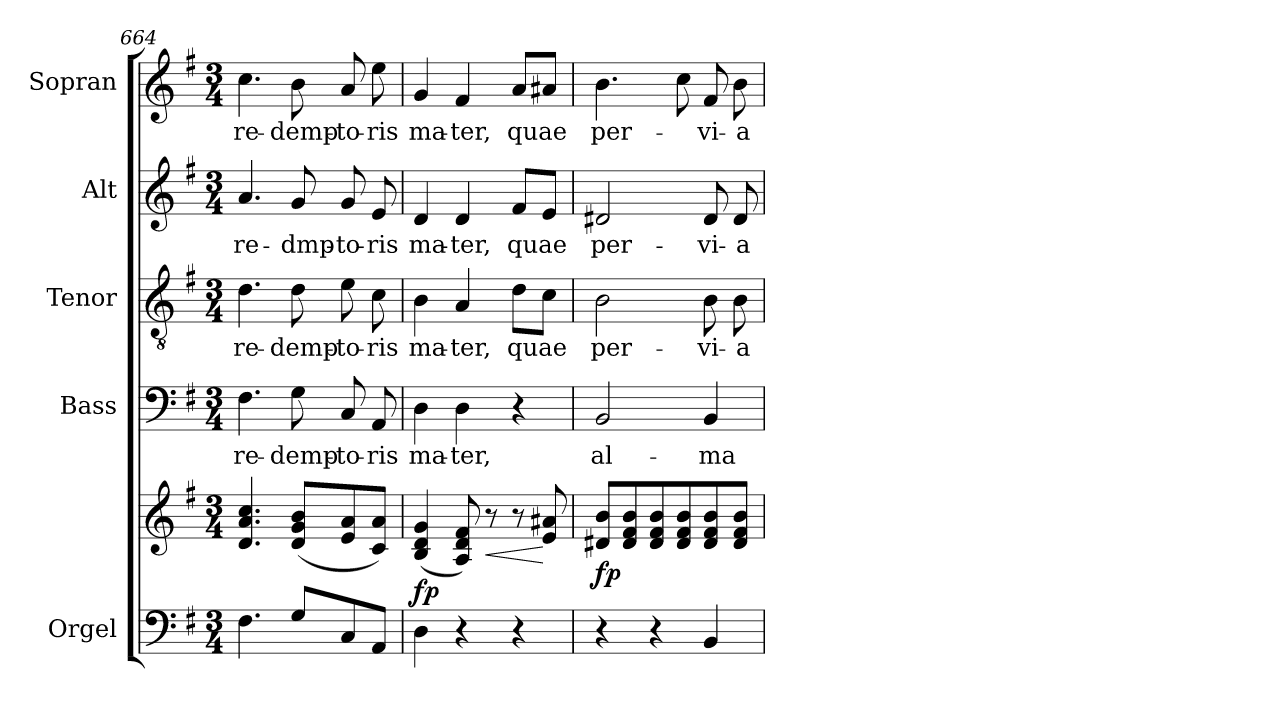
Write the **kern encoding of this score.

**kern	**kern	**dynam	**kern	**text	**kern	**text	**kern	**text	**kern	**text
*part5	*part5	*part5	*part4	*part4	*part3	*part3	*part2	*part2	*part1	*part1
*staff6	*staff5	*staff5/6	*staff4	*staff4	*staff3	*staff3	*staff2	*staff2	*staff1	*staff1
*I"Orgel	*	*	*I"Bass	*	*I"Tenor	*	*I"Alt	*	*I"Sopran	*
*I'Org.	*	*	*I'B.	*	*I'T.	*	*I'A.	*	*I'S.	*
*clefF4	*clefG2	*	*clefF4	*	*clefGv2	*	*clefG2	*	*clefG2	*
*k[f#]	*k[f#]	*	*k[f#]	*	*k[f#]	*	*k[f#]	*	*k[f#]	*
*G:	*G:	*	*G:	*	*G:	*	*G:	*	*G:	*
*M3/4	*M3/4	*	*M3/4	*	*M3/4	*	*M3/4	*	*M3/4	*
=664	=664	=664	=664	=664	=664	=664	=664	=664	=664	=664
!	!	!	!	!LO:LY:b	!	!LO:LY:b	!	!LO:LY:b	!	!LO:LY:b
4.F#\	4.d/ 4.a/ 4.cc/	.	4.F#\	re-	4.d\	re-	4.a/	re-	4.cc\	re-
!	!	!	!	!LO:LY:b	!	!LO:LY:b	!	!LO:LY:b	!	!LO:LY:b
8G/L	(<8d/ 8g/ 8b/L	.	8G\	-demp-	8d\	-demp-	8g/	-dmp-	8b\	-demp-
!	!	!	!	!LO:LY:b	!	!LO:LY:b	!	!LO:LY:b	!	!LO:LY:b
8C/	8e/ 8a/	.	8C/	-to-	8e\	-to-	8g/	-to-	8a/	-to-
!	!	!	!	!LO:LY:b	!	!LO:LY:b	!	!LO:LY:b	!	!LO:LY:b
8AA/J	8c/ 8a/J)	.	8AA/	-ris	8c\	-ris	8e/	-ris	8ee\	-ris
=665	=665	=665	=665	=665	=665	=665	=665	=665	=665	=665
!	!	!LO:DY:b	!	!LO:LY:b	!	!LO:LY:b	!	!LO:LY:b	!	!LO:LY:b
4D\	(<4B/ 4d/ 4g/	fp	4D\	ma-	4B\	ma-	4d/	ma-	4g/	ma-
!	!	!	!	!LO:LY:b	!	!LO:LY:b	!	!LO:LY:b	!	!LO:LY:b
4r	8A/ 8d/ 8f#/)	.	4D\	-ter,	4A/	-ter,	4d/	-ter,	4f#/	-ter,
!	!	!LO:HP:b	!	!	!	!	!	!	!	!
.	8r	<	.	.	.	.	.	.	.	.
!	!	!	!	!	!	!LO:LY:b	!	!LO:LY:b	!	!LO:LY:b
4r	8r	.	4r	.	8d\L	quae	8f#/L	quae	8a/L	quae
.	8e/ 8a#X/	[	.	.	8c\J	.	8e/J	.	8a#X/J	.
!!LO:PB:g=z
=666	=666	=666	=666	=666	=666	=666	=666	=666	=666	=666
!	!	!LO:DY:b	!	!LO:LY:b	!	!LO:LY:b	!	!LO:LY:b	!	!LO:LY:b
4r	8d#X/ 8b/L	fp	2BB/	al-	2B\	per-	2d#X/	per-	4.b\	per-
.	8d#/ 8f#/ 8b/	.	.	.	.	.	.	.	.	.
4r	8d#/ 8f#/ 8b/	.	.	.	.	.	.	.	.	.
.	8d#/ 8f#/ 8b/	.	.	.	.	.	.	.	8cc\	.
!	!	!	!	!LO:LY:b	!	!LO:LY:b	!	!LO:LY:b	!	!LO:LY:b
4BB/	8d#/ 8f#/ 8b/	.	4BB/	-ma	8B\	-vi-	8d#/	-vi-	8f#/	-vi-
!	!	!	!	!	!	!LO:LY:b	!	!LO:LY:b	!	!LO:LY:b
.	8d#/ 8f#/ 8b/J	.	.	.	8B\	-a	8d#/	-a	8b\	-a
=	=	=	=	=	=	=	=	=	=	=
*-	*-	*-	*-	*-	*-	*-	*-	*-	*-	*-
